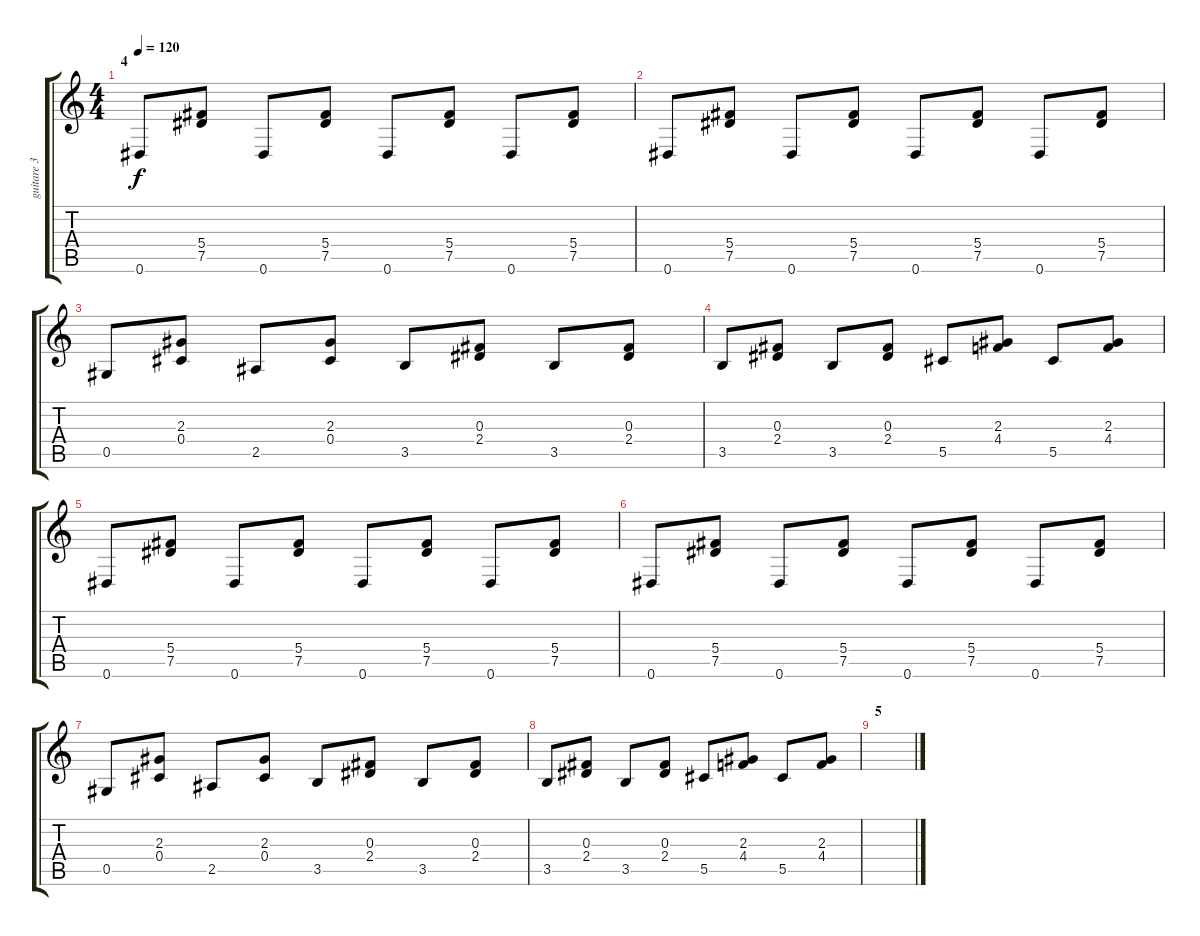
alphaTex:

\track ("guitare 3" "guitare 3") {instrument acousticguitarsteel}
\staff {score tabs}
\tuning (Eb4 Bb3 Gb3 Db3 Ab2 Eb2) {hide}
\ts (4 4)
\section ("" "4")
\tempo 120
\clef g2
\ks c
0.6.8{dy f} (5.4 7.5).8 0.6.8 (5.4 7.5).8 0.6.8 (5.4 7.5).8 0.6.8 (5.4 7.5).8 |
0.6.8 (5.4 7.5).8 0.6.8 (5.4 7.5).8 0.6.8 (5.4 7.5).8 0.6.8 (5.4 7.5).8 |
0.5.8 (2.3 0.4).8 2.5.8 (2.3 0.4).8 3.5.8 (0.3 2.4).8 3.5.8 (0.3 2.4).8 |
3.5.8 (0.3 2.4).8 3.5.8 (0.3 2.4).8 5.5.8 (2.3 4.4).8 5.5.8 (2.3 4.4).8 |
0.6.8 (5.4 7.5).8 0.6.8 (5.4 7.5).8 0.6.8 (5.4 7.5).8 0.6.8 (5.4 7.5).8 |
0.6.8 (5.4 7.5).8 0.6.8 (5.4 7.5).8 0.6.8 (5.4 7.5).8 0.6.8 (5.4 7.5).8 |
0.5.8 (2.3 0.4).8 2.5.8 (2.3 0.4).8 3.5.8 (0.3 2.4).8 3.5.8 (0.3 2.4).8 |
3.5.8 (0.3 2.4).8 3.5.8 (0.3 2.4).8 5.5.8 (2.3 4.4).8 5.5.8 (2.3 4.4).8 |
\section ("" "5")
